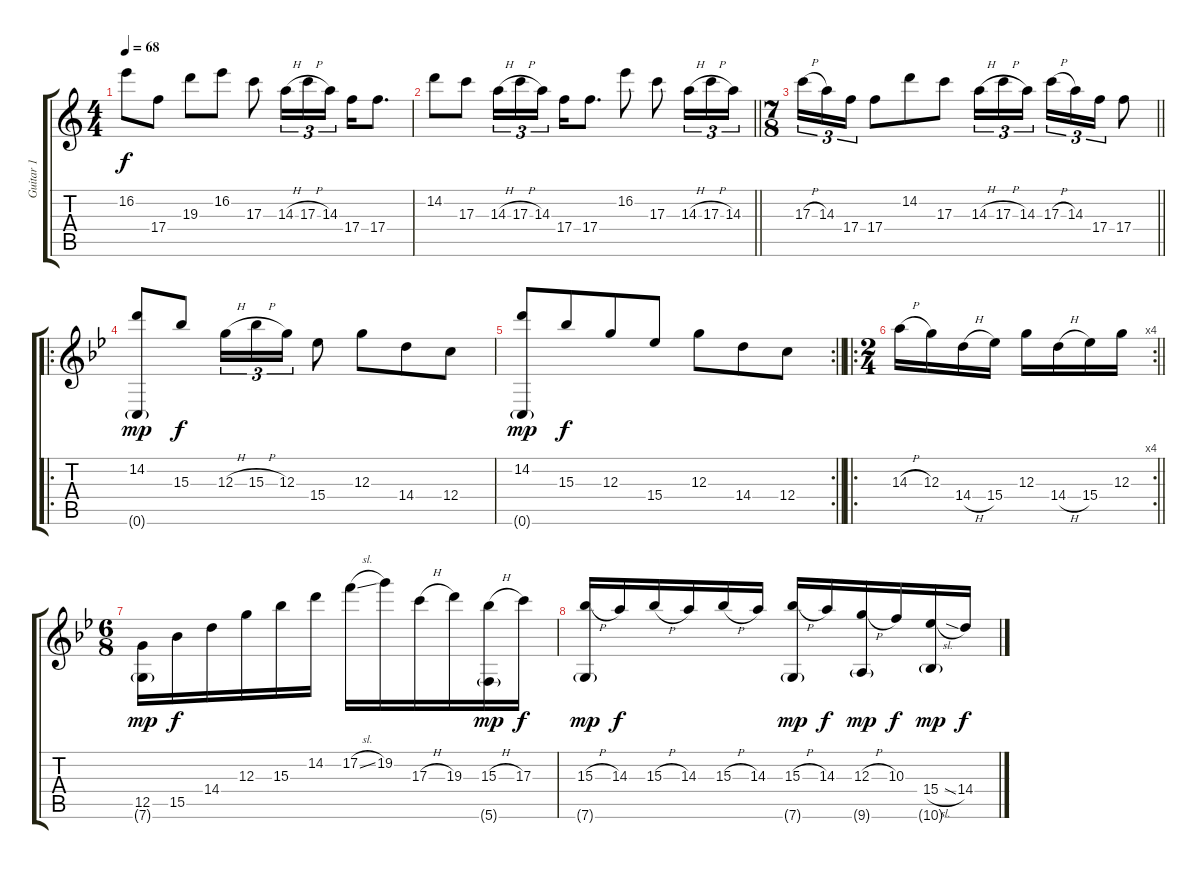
\track ("Guitar 1" "Guitar 1") {instrument overdrivenguitar}
\staff {score tabs}
\tuning (E4 C4 G3 C3 G2 C2) {hide}
\ts (4 4)
\tempo 68
\clef g2
\ks c
16.2.8{dy f} 17.4.8 19.3.8 16.2.8 17.3.8 14.3{h}.16{tu (3 2)} 17.3{h}.16{tu (3 2)} 14.3.16{tu (3 2)} 17.4.16 17.4.8{d} |
\barLineRight lightlight
14.2.8 17.3.8 14.3{h}.16{tu (3 2)} 17.3{h}.16{tu (3 2)} 14.3.16{tu (3 2) beam splitsecondary} 17.4.16 17.4.8{d} 16.2.8 17.3.8 14.3{h}.16{tu (3 2)} 17.3{h}.16{tu (3 2)} 14.3.16{tu (3 2)} |
\ts (7 8)
\barLineRight lightlight
17.3{h}.16{tu (3 2)} 14.3.16{tu (3 2)} 17.4.16{tu (3 2)} 17.4.8 14.2.8 17.3.8 14.3{h}.16{tu (3 2)} 17.3{h}.16{tu (3 2)} 14.3.16{tu (3 2)} 17.3{h}.16{tu (3 2)} 14.3.16{tu (3 2)} 17.4.16{tu (3 2)} 17.4.8 |
\ro
\ks gminor
(14.2 0.6{g}).8{dy mp beam merge} 15.3.8{dy f} 12.3{h}.16{tu (3 2)} 15.3{h}.16{tu (3 2)} 12.3.16{tu (3 2)} 15.4.8 12.3.8 14.4.8 12.4.8 |
\rc 2
\barLineRight lightlight
(14.2 0.6{g}).8{dy mp} 15.3.8{dy f} 12.3.8 15.4.8 12.3.8 14.4.8 12.4.8 |
\ro
\rc 4
\ts (2 4)
\barLineRight lightlight
14.3{h}.16 12.3.16 14.4{h}.16 15.4.16 12.3.16 14.4{h}.16 15.4.16 12.3.16 |
\ts (6 8)
(12.5 7.6{g}).16{dy mp} 15.5.16{dy f} 14.4.16 12.3.16 15.3.16 14.2.16 17.2{sl}.16 19.2.16 17.3{h}.16 19.3.16 (15.3{h} 5.6{g}).16{dy mp} 17.3.16{dy f} |
(15.3{h} 7.6{g}).16{dy mp} 14.3.16{dy f} 15.3{h}.16 14.3.16 15.3{h}.16 14.3.16 (15.3{h} 7.6{g}).16{dy mp} 14.3.16{dy f} (12.3{h} 9.6{g}).16{dy mp} 10.3.16{dy f} (15.4{sl} 10.6{g}).16{dy mp} 14.4.16{dy f}
